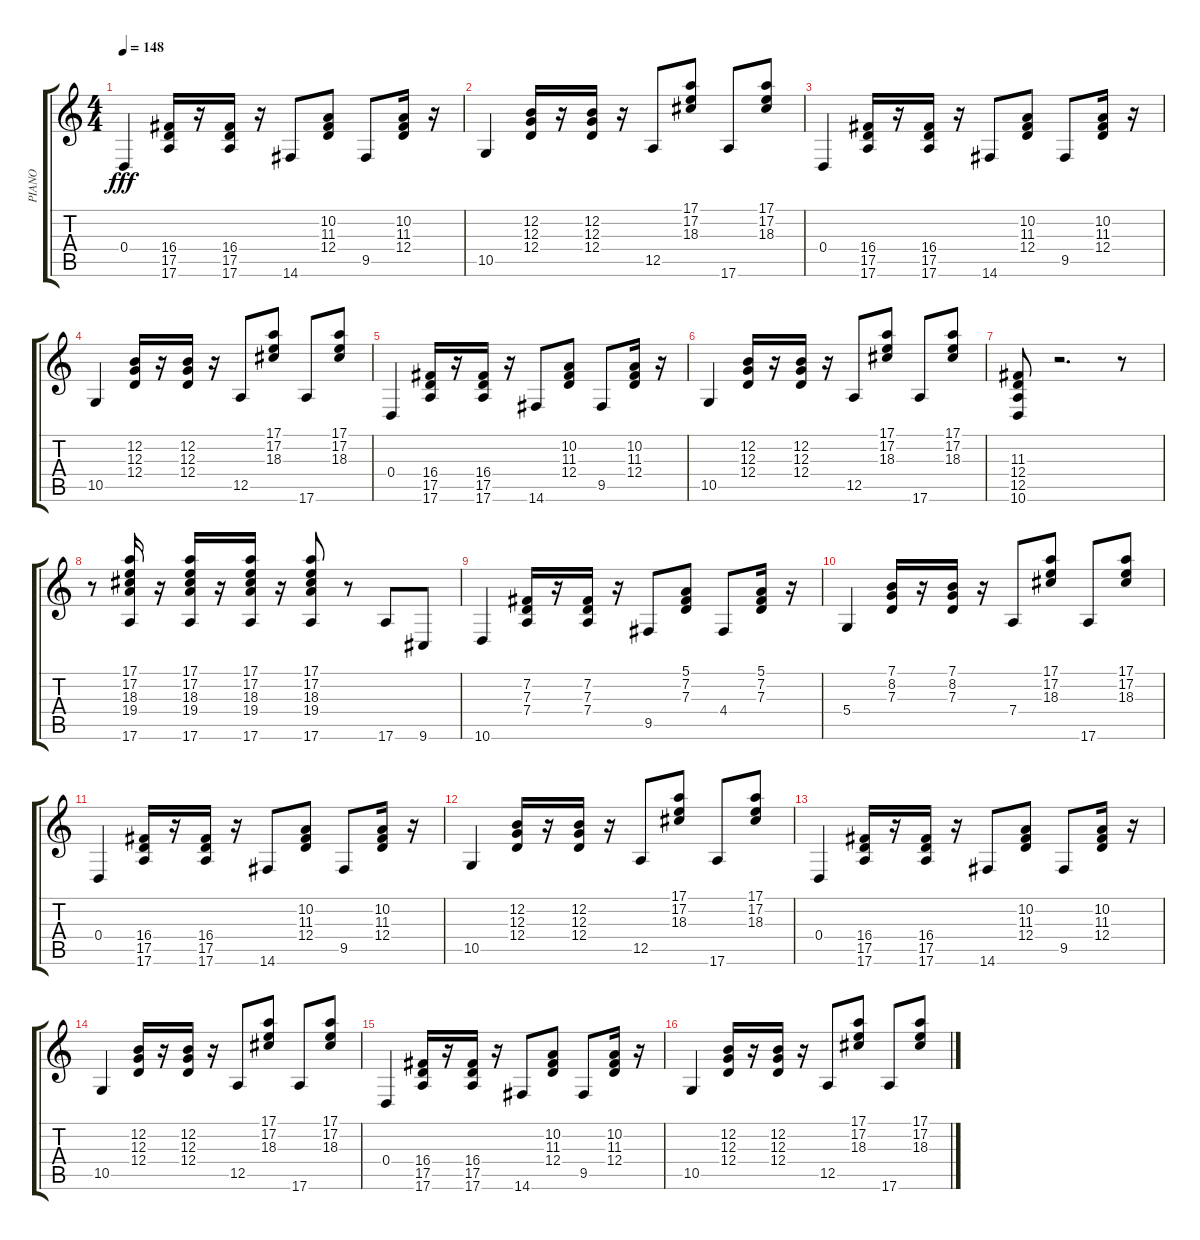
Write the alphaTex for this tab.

\track ("PIANO" "PIANO") {instrument brightacousticpiano}
\staff {score tabs}
\tuning (E4 B3 G3 D3 A2 E2) {hide}
\ts (4 4)
\tempo 148
\clef g2
\ks c
0.4.4{dy fff} (16.4 17.5 17.6).16 r.16 (16.4 17.5 17.6).16 r.16 14.6.8 (10.2 11.3 12.4).8 9.5.8 (10.2 11.3 12.4).16 r.16 |
10.5.4 (12.2 12.3 12.4).16 r.16 (12.2 12.3 12.4).16 r.16 12.5.8 (17.1 17.2 18.3).8 17.6.8 (17.1 17.2 18.3).8 |
0.4.4 (16.4 17.5 17.6).16 r.16 (16.4 17.5 17.6).16 r.16 14.6.8 (10.2 11.3 12.4).8 9.5.8 (10.2 11.3 12.4).16 r.16 |
10.5.4 (12.2 12.3 12.4).16 r.16 (12.2 12.3 12.4).16 r.16 12.5.8 (17.1 17.2 18.3).8 17.6.8 (17.1 17.2 18.3).8 |
0.4.4 (16.4 17.5 17.6).16 r.16 (16.4 17.5 17.6).16 r.16 14.6.8 (10.2 11.3 12.4).8 9.5.8 (10.2 11.3 12.4).16 r.16 |
10.5.4 (12.2 12.3 12.4).16 r.16 (12.2 12.3 12.4).16 r.16 12.5.8 (17.1 17.2 18.3).8 17.6.8 (17.1 17.2 18.3).8 |
(11.3 12.4 12.5 10.6).8 r.2{d} r.8 |
r.8 (17.1 17.2 18.3 19.4 17.6).16 r.16 (17.1 17.2 18.3 19.4 17.6).16 r.16 (17.1 17.2 18.3 19.4 17.6).16 r.16 (17.1 17.2 18.3 19.4 17.6).8 r.8 17.6.8 9.6.8 |
10.6.4 (7.2 7.3 7.4).16 r.16 (7.2 7.3 7.4).16 r.16 9.5.8 (5.1 7.2 7.3).8 4.4.8 (5.1 7.2 7.3).16 r.16 |
5.4.4 (7.1 8.2 7.3).16 r.16 (7.1 8.2 7.3).16 r.16 7.4.8 (17.1 17.2 18.3).8 17.6.8 (17.1 17.2 18.3).8 |
0.4.4 (16.4 17.5 17.6).16 r.16 (16.4 17.5 17.6).16 r.16 14.6.8 (10.2 11.3 12.4).8 9.5.8 (10.2 11.3 12.4).16 r.16 |
10.5.4 (12.2 12.3 12.4).16 r.16 (12.2 12.3 12.4).16 r.16 12.5.8 (17.1 17.2 18.3).8 17.6.8 (17.1 17.2 18.3).8 |
0.4.4 (16.4 17.5 17.6).16 r.16 (16.4 17.5 17.6).16 r.16 14.6.8 (10.2 11.3 12.4).8 9.5.8 (10.2 11.3 12.4).16 r.16 |
10.5.4 (12.2 12.3 12.4).16 r.16 (12.2 12.3 12.4).16 r.16 12.5.8 (17.1 17.2 18.3).8 17.6.8 (17.1 17.2 18.3).8 |
0.4.4 (16.4 17.5 17.6).16 r.16 (16.4 17.5 17.6).16 r.16 14.6.8 (10.2 11.3 12.4).8 9.5.8 (10.2 11.3 12.4).16 r.16 |
10.5.4 (12.2 12.3 12.4).16 r.16 (12.2 12.3 12.4).16 r.16 12.5.8 (17.1 17.2 18.3).8 17.6.8 (17.1 17.2 18.3).8
